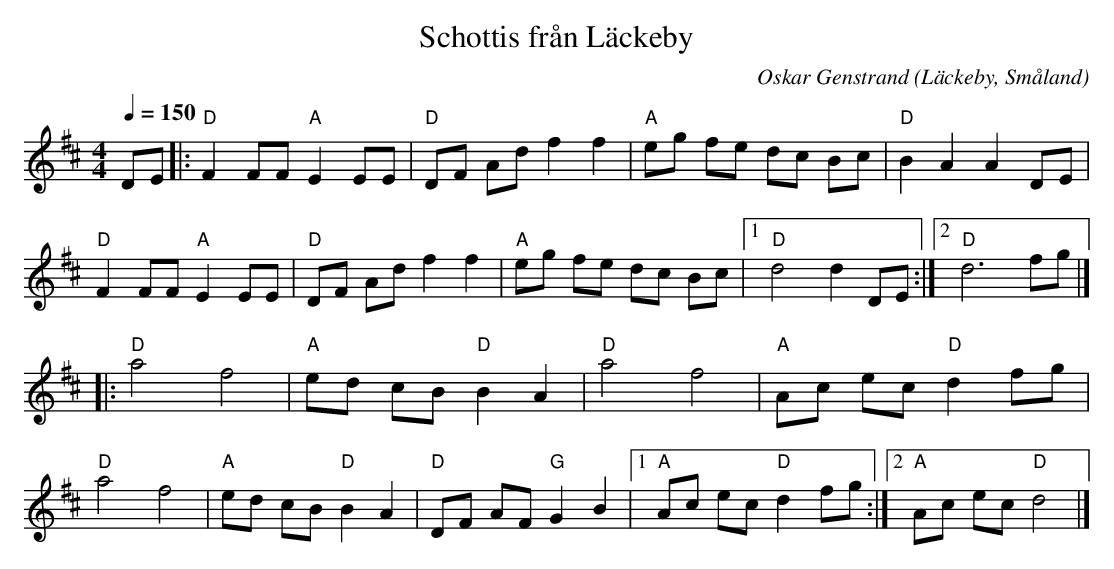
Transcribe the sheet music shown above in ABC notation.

X:1
T:Schottis från Läckeby
C:Oskar Genstrand
O:Läckeby, Småland
M:4/4
Q:1/4=150
L:1/8
K:D
DE |: "D"F2 FF "A"E2 EE | "D"DF Ad f2 f2 | "A"eg fe dc Bc |  "D"B2 A2 A2 DE  |
      "D"F2 FF "A"E2 EE | "D"DF Ad f2 f2 | "A"eg fe dc Bc |1 "D"d4 d2 DE    :|2 "D"d6 fg    |]
   |: "D"a4 f4       | "A"ed cB "D"B2 A2 | "D"a4 f4       |  "A"Ac ec "D"d2 fg  |
      "D"a4 f4       | "A"ed cB "D"B2 A2 | "D"DF AF "G"G2 B2 |1 "A"Ac ec "D"d2 fg :|2 "A"Ac ec "D"d4|]
